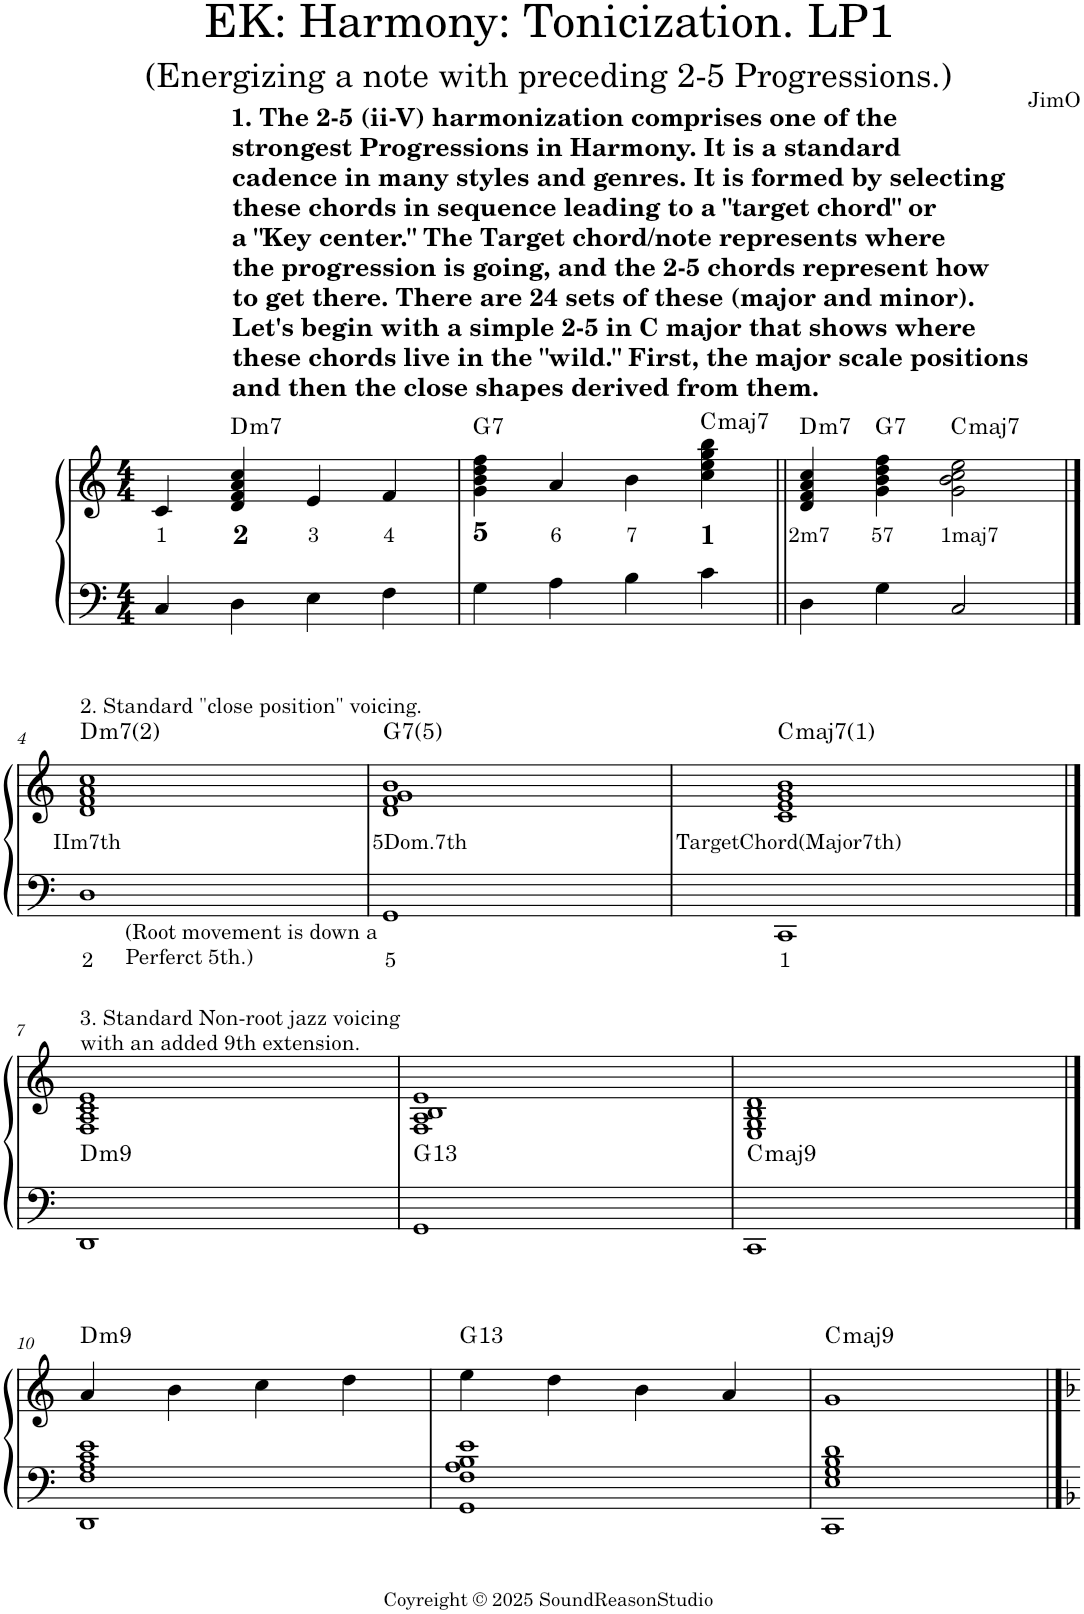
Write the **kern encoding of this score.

**kern	**text	**kern	**text	**harte
*part1	*part1	*part1	*part1	*part1
*staff2	*staff2	*staff1	*staff1	*
*I"Piano	*	*	*	*
*I'Pno.	*	*	*	*
*clefF4	*	*clefG2	*	*
*k[]	*	*k[]	*	*
*M4/4	*	*M4/4	*	*
=1	=1	=1	=1	=1
!	!	!	!LO:LY:b	!
4C/	.	4c/	1	.
!LO:TX:a:B:t=2	!	!	!	!LO:H:kt=m7
4D\	.	4d/ 4f/ 4a/ 4cc/	.	D:min7
!	!	!	!LO:LY:b	!
4E\	.	4e/	3	.
!	!	!	!LO:LY:b	!
4F\	.	4f/	4	.
=2	=2	=2	=2	=2
!	!	!LO:TX:a:B:t=1. The 2-5 (ii-V) harmonization comprises one of the	!	!
!	!	!LO:TX:a:t=strongest Progressions in Harmony. It is a standard	!	!
!	!	!LO:TX:a:t=cadence in many styles and genres. It is formed by selecting	!	!
!	!	!LO:TX:a:t=these chords in sequence leading to a "target chord" or	!	!
!	!	!LO:TX:a:t=a "Key center." The Target chord/note represents where	!	!
!	!	!LO:TX:a:t=the progression is going, and the 2-5 chords represent how	!	!
!	!	!LO:TX:a:t=to get there. There are 24 sets of these (major and minor).	!	!
!	!	!LO:TX:a:t=Let's begin with a simple 2-5 in C major that shows where	!	!
!	!	!LO:TX:a:t=these chords live in the "wild." First, the major scale positions	!	!
!	!	!LO:TX:a:t=and then the close shapes derived from them.	!	!
!LO:TX:a:B:t=5	!	!	!	!LO:H:kt=7
4G\	.	4g\ 4b\ 4dd\ 4ff\	.	G:7
!	!	!	!LO:LY:b	!
4A\	.	4a/	6	.
!	!	!	!LO:LY:b	!
4B\	.	4b\	7	.
!LO:TX:a:B:t=1	!	!	!	!LO:H:kt=maj7
4c\	.	4cc\ 4ee\ 4gg\ 4bb\	.	C:maj7
=3||	=3||	=3||	=3||	=3||
!	!	!	!LO:LY:b	!LO:H:kt=m7
4D\	.	4d/ 4f/ 4a/ 4cc/	2m7	D:min7
!	!	!	!LO:LY:b	!LO:H:kt=7
4G\	.	4g\ 4b\ 4dd\ 4ff\	57	G:7
!	!	!	!LO:LY:b	!LO:H:kt=maj7
2C/	.	2g\ 2b\ 2cc\ 2ee\	1maj7	C:maj7
!!LO:LB:g=z
==4	==4	==4	==4	==4
!	!	!LO:TX:a:t=2. Standard "close position" voicing.	!	!
!LO:TX:b:t=(Root movement is down a	!	!	!	!
!LO:TX:b:t=Perferct 5th.)	!	!	!	!
!	!LO:LY:b	!	!LO:LY:b	!LO:H:kt=m7
1D	2	1d 1f 1a 1cc	IIm7th	D:min7(2)
=5	=5	=5	=5	=5
!	!LO:LY:b	!	!LO:LY:b	!LO:H:kt=7
1GG	5	1d 1f 1g 1b	5Dom.7th	G:7(5)
=6	=6	=6	=6	=6
!	!LO:LY:b	!	!LO:LY:b	!LO:H:kt=maj7
1CC	1	1c 1e 1g 1b	TargetChord(Major7th)	C:maj7(1)
!!LO:LB:g=z
==7	==7	==7	==7	==7
!	!	!LO:TX:a:t=3. Standard Non-root jazz voicing	!	!
!	!	!LO:TX:a:t=with an added 9th extension.	!	!LO:H:kt=m9
1DD	.	1F 1A 1c 1e	.	D:min9
=8	=8	=8	=8	=8
!	!	!	!	!LO:H:kt=13
1GG	.	1F 1A 1B 1e	.	G:9(11,13)
=9	=9	=9	=9	=9
!	!	!	!	!LO:H:kt=maj9
1CC	.	1E 1G 1B 1d	.	C:maj9
!!LO:LB:g=z
==10	==10	==10	==10	==10
!	!	!	!	!LO:H:kt=m9
1DD 1F 1A 1c 1e	.	4a/	.	D:min9
.	.	4b\	.	.
.	.	4cc\	.	.
.	.	4dd\	.	.
=11	=11	=11	=11	=11
!	!	!	!	!LO:H:kt=13
1GG 1F 1A 1B 1e	.	4ee\	.	G:9(11,13)
.	.	4dd\	.	.
.	.	4b\	.	.
.	.	4a/	.	.
=12	=12	=12	=12	=12
!	!	!	!	!LO:H:kt=maj9
1CC 1E 1G 1B 1d	.	1g	.	C:maj9
==	==	==	==	==
*-	*-	*-	*-	*-
